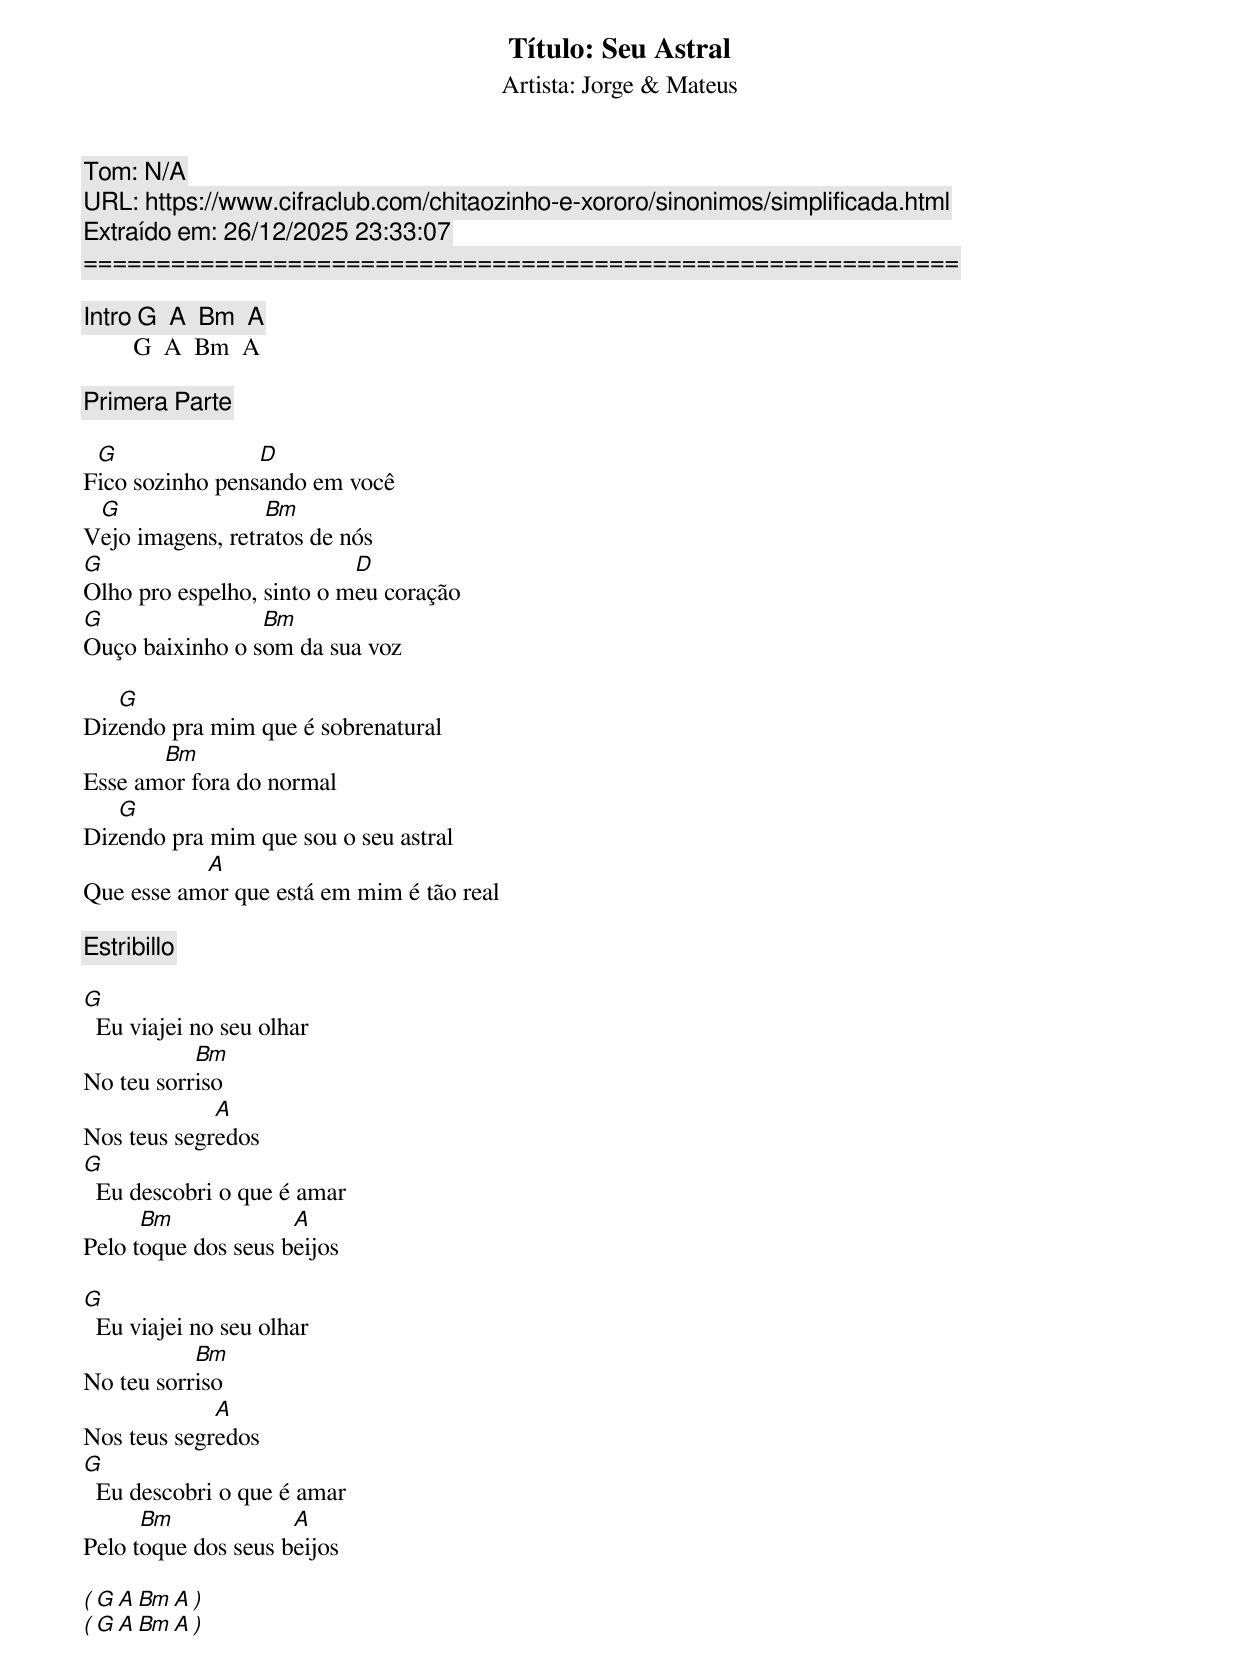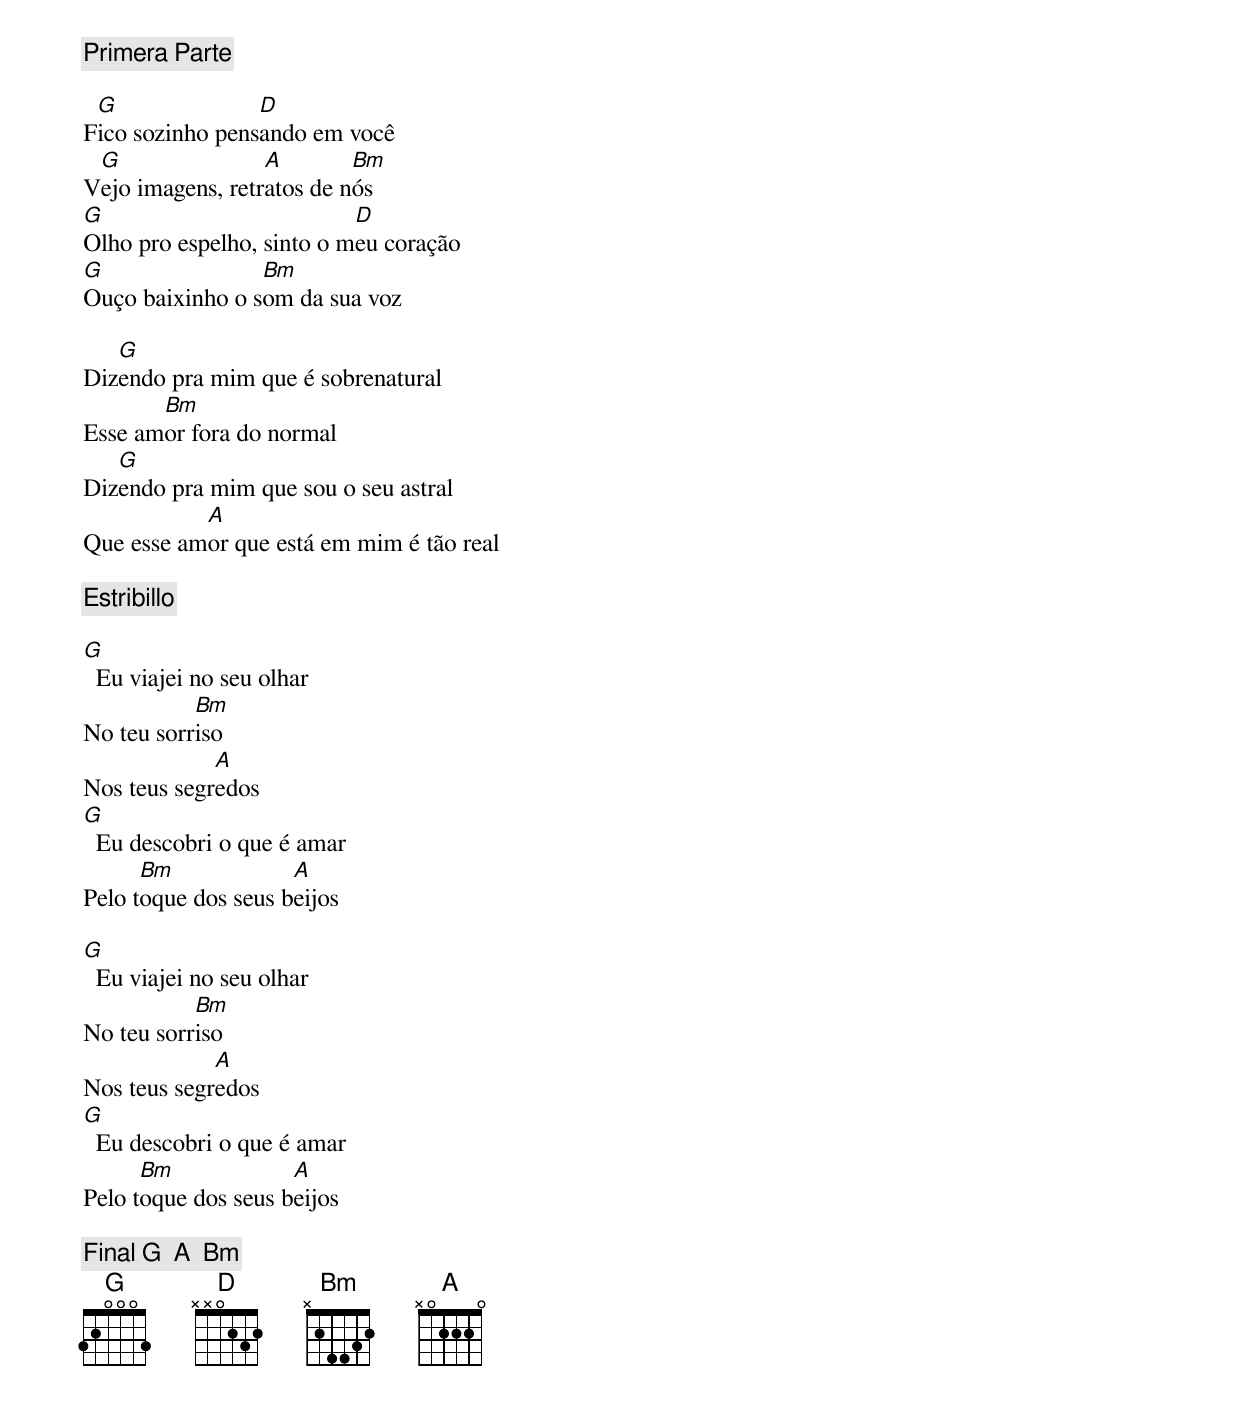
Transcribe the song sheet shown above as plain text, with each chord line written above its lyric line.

Título: Seu Astral
Artista: Jorge & Mateus
Tom: N/A
URL: https://www.cifraclub.com/chitaozinho-e-xororo/sinonimos/simplificada.html
Extraído em: 26/12/2025 23:33:07
============================================================

[Intro] G  A  Bm  A
        G  A  Bm  A

[Primera Parte]

 G               D
Fico sozinho pensando em você
 G                Bm
Vejo imagens, retratos de nós
G                          D
Olho pro espelho, sinto o meu coração
G                Bm
Ouço baixinho o som da sua voz

   G
Dizendo pra mim que é sobrenatural
       Bm
Esse amor fora do normal
   G
Dizendo pra mim que sou o seu astral
           A
Que esse amor que está em mim é tão real

[Estribillo]

G
  Eu viajei no seu olhar
           Bm
No teu sorriso
             A
Nos teus segredos
G
  Eu descobri o que é amar
      Bm             A
Pelo toque dos seus beijos

G
  Eu viajei no seu olhar
           Bm
No teu sorriso
             A
Nos teus segredos
G
  Eu descobri o que é amar
      Bm             A
Pelo toque dos seus beijos

( G  A  Bm  A )
( G  A  Bm  A )

[Primera Parte]

 G               D
Fico sozinho pensando em você
 G                A        Bm
Vejo imagens, retratos de nós
G                          D
Olho pro espelho, sinto o meu coração
G                Bm
Ouço baixinho o som da sua voz

   G
Dizendo pra mim que é sobrenatural
       Bm
Esse amor fora do normal
   G
Dizendo pra mim que sou o seu astral
           A
Que esse amor que está em mim é tão real

[Estribillo]

G
  Eu viajei no seu olhar
           Bm
No teu sorriso
             A
Nos teus segredos
G
  Eu descobri o que é amar
      Bm             A
Pelo toque dos seus beijos

G
  Eu viajei no seu olhar
           Bm
No teu sorriso
             A
Nos teus segredos
G
  Eu descobri o que é amar
      Bm             A
Pelo toque dos seus beijos

[Final] G  A  Bm
